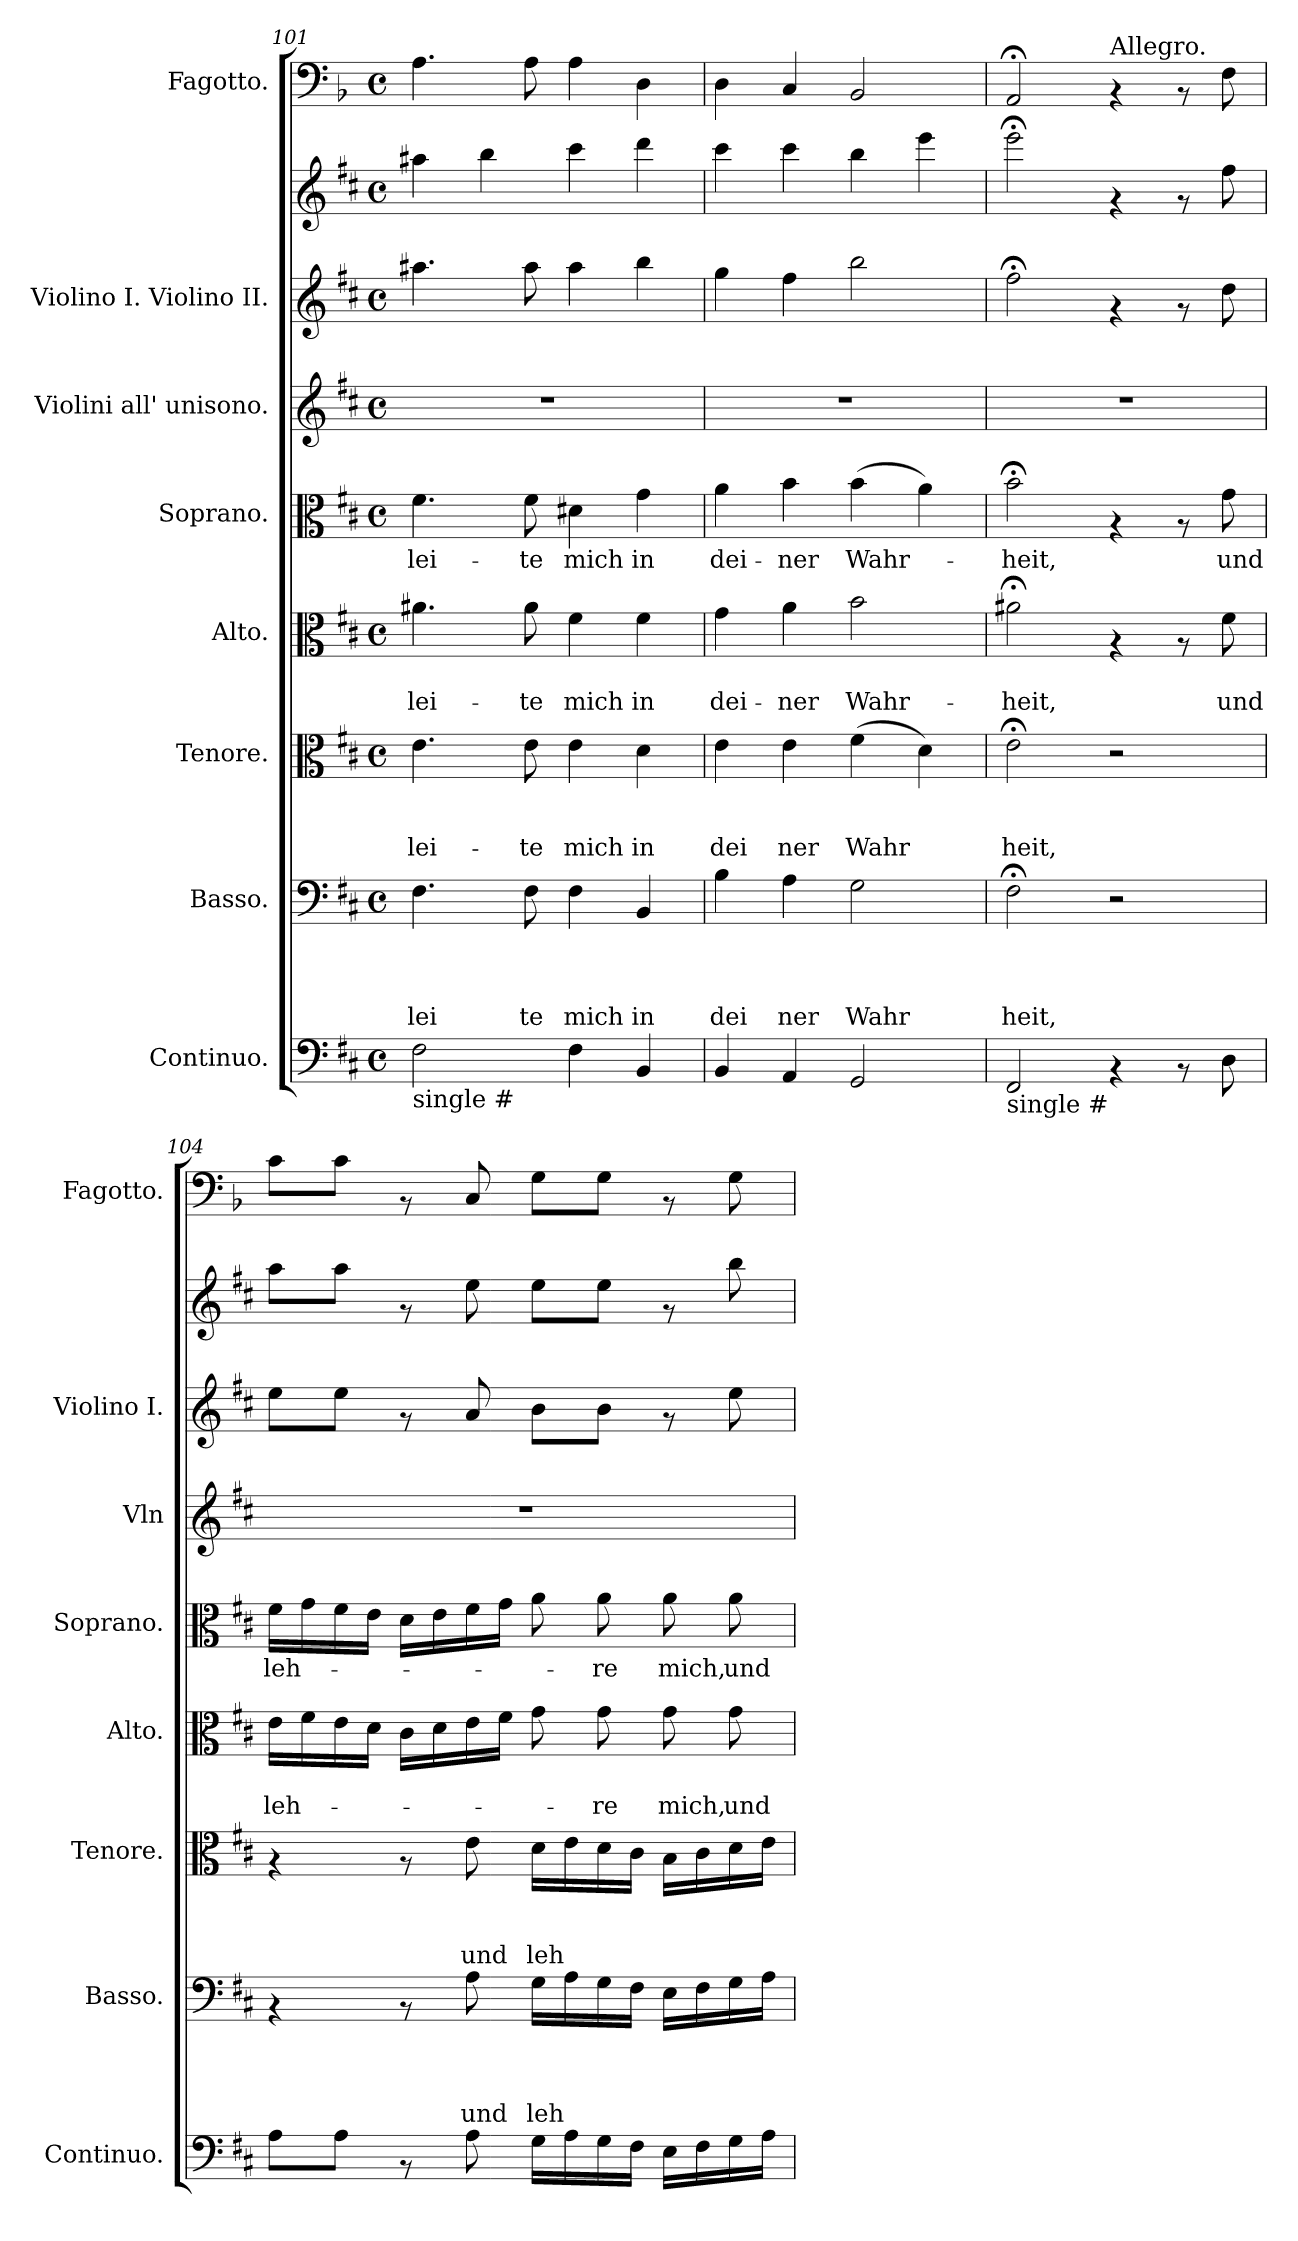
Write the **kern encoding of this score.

**kern	**kern	**text	**text	**text	**text	**kern	**text	**text	**text	**kern	**text	**text	**kern	**text	**kern	**kern	**kern	**kern
*part8	*part7	*part7	*part7	*part7	*part7	*part6	*part6	*part6	*part6	*part5	*part5	*part5	*part4	*part4	*part3	*part2	*part2	*part1
*staff9	*staff8	*staff8	*staff8	*staff8	*staff8	*staff7	*staff7	*staff7	*staff7	*staff6	*staff6	*staff6	*staff5	*staff5	*staff4	*staff3	*staff2	*staff1
*I"Continuo.	*I"Basso.	*	*	*	*	*I"Tenore.	*	*	*	*I"Alto.	*	*	*I"Soprano.	*	*I"Violini all' unisono.	*I"Violino I. Violino II.	*	*I"Fagotto.
*I'Continuo.	*I'Basso.	*	*	*	*	*I'Tenore.	*	*	*	*I'Alto.	*	*	*I'Soprano.	*	*I'Vln	*I'Violino I.	*	*I'Fagotto.
*clefF4	*clefF4	*	*	*	*	*clefC3	*	*	*	*clefC3	*	*	*clefC3	*	*clefG2	*clefG2	*clefG2	*clefF4
*	*	*	*	*	*	*	*	*	*	*	*	*	*	*	*	*	*	*ITrd2c3
*k[f#c#]	*k[f#c#]	*	*	*	*	*k[f#c#]	*	*	*	*k[f#c#]	*	*	*k[f#c#]	*	*k[f#c#]	*k[f#c#]	*k[f#c#]	*k[f#c#]
*D:	*D:	*	*	*	*	*D:	*	*	*	*D:	*	*	*D:	*	*D:	*D:	*D:	*D:
*M4/4	*M4/4	*	*	*	*	*M4/4	*	*	*	*M4/4	*	*	*M4/4	*	*M4/4	*M4/4	*M4/4	*M4/4
*met(c)	*met(c)	*	*	*	*	*met(c)	*	*	*	*met(c)	*	*	*met(c)	*	*met(c)	*met(c)	*met(c)	*met(c)
=101	=101	=101	=101	=101	=101	=101	=101	=101	=101	=101	=101	=101	=101	=101	=101	=101	=101	=101
!LO:TX:b:t=single #	!	!	!	!	!	!	!	!	!	!	!	!	!	!	!	!	!	!
!	!	!	!	!	!LO:LY:b	!	!	!	!LO:LY:b	!	!	!LO:LY:b	!	!LO:LY:b	!	!	!	!
2F#\	4.F#\	.	.	.	lei	4.e\	.	.	lei-	4.a#X\	.	lei-	4.f#\	lei-	1r	4.aa#X\	4aa#X\	4.F#\
.	.	.	.	.	.	.	.	.	.	.	.	.	.	.	.	.	4bb\	.
!	!	!	!	!	!LO:LY:b	!	!	!	!LO:LY:b	!	!	!LO:LY:b	!	!LO:LY:b	!	!	!	!
.	8F#\	.	.	.	te	8e\	.	.	-te	8a#\	.	-te	8f#\	-te	.	8aa#\	.	8F#\
!	!	!	!	!	!LO:LY:b	!	!	!	!LO:LY:b	!	!	!LO:LY:b	!	!LO:LY:b	!	!	!	!
4F#\	4F#\	.	.	.	mich	4e\	.	.	mich	4f#\	.	mich	4d#X\	mich	.	4aa#\	4ccc#\	4F#\
!	!	!	!	!	!LO:LY:b	!	!	!	!LO:LY:b	!	!	!LO:LY:b	!	!LO:LY:b	!	!	!	!
4BB/	4BB/	.	.	.	in	4d\	.	.	in	4f#\	.	in	4g\	in	.	4bb\	4ddd\	4BB\
!!LO:PB:g=z
=102!	=102!	=102!	=102!	=102!	=102!	=102!	=102!	=102!	=102!	=102!	=102!	=102!	=102!	=102!	=102!	=102!	=102!	=102!
!	!	!	!	!	!LO:LY:b	!	!	!	!LO:LY:b	!	!	!LO:LY:b	!	!LO:LY:b	!	!	!	!
4BB/	4B\	.	.	.	dei	4e\	.	.	dei	4g\	.	dei-	4a\	dei-	1r	4gg\	4ccc#\	4BB\
!	!	!	!	!	!LO:LY:b	!	!	!	!LO:LY:b	!	!	!LO:LY:b	!	!LO:LY:b	!	!	!	!
4AA/	4A\	.	.	.	ner	4e\	.	.	ner	4a\	.	-ner	4b\	-ner	.	4ff#\	4ccc#\	4AA/
!	!	!	!	!	!LO:LY:b	!	!	!	!LO:LY:b	!	!	!LO:LY:b	!	!LO:LY:b	!	!	!	!
2GG/	2G\	.	.	.	Wahr	(>4f#\	.	.	Wahr	2b\	.	Wahr-	(>4b\	Wahr-	.	2bb\	4bb\	2GG/
.	.	.	.	.	.	4d\)	.	.	.	.	.	.	4a\)	.	.	.	4eee\	.
=103!	=103!	=103!	=103!	=103!	=103!	=103!	=103!	=103!	=103!	=103!	=103!	=103!	=103!	=103!	=103!	=103!	=103!	=103!
!LO:TX:b:t=single #	!	!	!	!	!	!	!	!	!	!	!	!	!	!	!	!	!	!
!	!	!	!	!	!LO:LY:b	!	!	!	!LO:LY:b	!	!	!LO:LY:b	!	!LO:LY:b	!	!	!	!
2FF#/	2F#;<\	.	.	.	heit,	2e;<\	.	.	heit,	2a#X;<\	.	-heit,	2b;<\	-heit,	1r	2ff#;<\	2eee;<\	2FF#;</
!	!	!	!	!	!	!	!	!	!	!	!	!	!	!	!	!	!	!LO:TX:a:t=Allegro.
4rAA	2r	.	.	.	.	2r	.	.	.	4rG	.	.	4rG	.	.	4rf	4rf	4rAA
8rAA	.	.	.	.	.	.	.	.	.	8rG	.	.	8rG	.	.	8rf	8rf	8rAA
!	!	!	!	!	!	!	!	!	!	!	!	!LO:LY:b	!	!LO:LY:b	!	!	!	!
8D\	.	.	.	.	.	.	.	.	.	8f#\	.	und	8g\	und	.	8dd\	8ff#\	8D\
=104!	=104!	=104!	=104!	=104!	=104!	=104!	=104!	=104!	=104!	=104!	=104!	=104!	=104!	=104!	=104!	=104!	=104!	=104!
!	!	!	!	!	!	!	!	!	!	!	!	!LO:LY:b	!	!LO:LY:b	!	!	!	!
8A\L	4rAA	.	.	.	.	4rG	.	.	.	16e\LL	.	leh-	16f#\LL	leh-	1r	8ee\L	8aa\L	8A\L
.	.	.	.	.	.	.	.	.	.	16f#\	.	.	16g\	.	.	.	.	.
8A\J	.	.	.	.	.	.	.	.	.	16e\	.	.	16f#\	.	.	8ee\J	8aa\J	8A\J
.	.	.	.	.	.	.	.	.	.	16d\JJ	.	.	16e\JJ	.	.	.	.	.
8rAA	8rAA	.	.	.	.	8rG	.	.	.	16c#\LL	.	.	16d\LL	.	.	8rf	8rf	8rAA
.	.	.	.	.	.	.	.	.	.	16d\	.	.	16e\	.	.	.	.	.
!	!	!	!	!	!LO:LY:b	!	!	!	!LO:LY:b	!	!	!	!	!	!	!	!	!
8A\	8A\	.	.	.	und	8e\	.	.	und	16e\	.	.	16f#\	.	.	8a/	8ee\	8AA/
.	.	.	.	.	.	.	.	.	.	16f#\JJ	.	.	16g\JJ	.	.	.	.	.
!	!	!	!	!	!LO:LY:b	!	!	!	!LO:LY:b	!	!	!	!	!	!	!	!	!
16G\LL	16G\LL	.	.	.	leh	16d\LL	.	.	leh	8g\	.	.	8a\	.	.	8b\L	8ee\L	8E\L
16A\	16A\	.	.	.	.	16e\	.	.	.	.	.	.	.	.	.	.	.	.
!	!	!	!	!	!	!	!	!	!	!	!	!LO:LY:b	!	!LO:LY:b	!	!	!	!
16G\	16G\	.	.	.	.	16d\	.	.	.	8g\	.	-re	8a\	-re	.	8b\J	8ee\J	8E\J
16F#\JJ	16F#\JJ	.	.	.	.	16c#\JJ	.	.	.	.	.	.	.	.	.	.	.	.
!	!	!	!	!	!	!	!	!	!	!	!	!LO:LY:b	!	!LO:LY:b	!	!	!	!
16E\LL	16E\LL	.	.	.	.	16B\LL	.	.	.	8g\	.	mich,	8a\	mich,	.	8rf	8rf	8rAA
16F#\	16F#\	.	.	.	.	16c#\	.	.	.	.	.	.	.	.	.	.	.	.
!	!	!	!	!	!	!	!	!	!	!	!	!LO:LY:b	!	!LO:LY:b	!	!	!	!
16G\	16G\	.	.	.	.	16d\	.	.	.	8g\	.	und	8a\	und	.	8ee\	8bb\	8E\
16A\JJ	16A\JJ	.	.	.	.	16e\JJ	.	.	.	.	.	.	.	.	.	.	.	.
=!	=!	=!	=!	=!	=!	=!	=!	=!	=!	=!	=!	=!	=!	=!	=!	=!	=!	=!
*-	*-	*-	*-	*-	*-	*-	*-	*-	*-	*-	*-	*-	*-	*-	*-	*-	*-	*-
